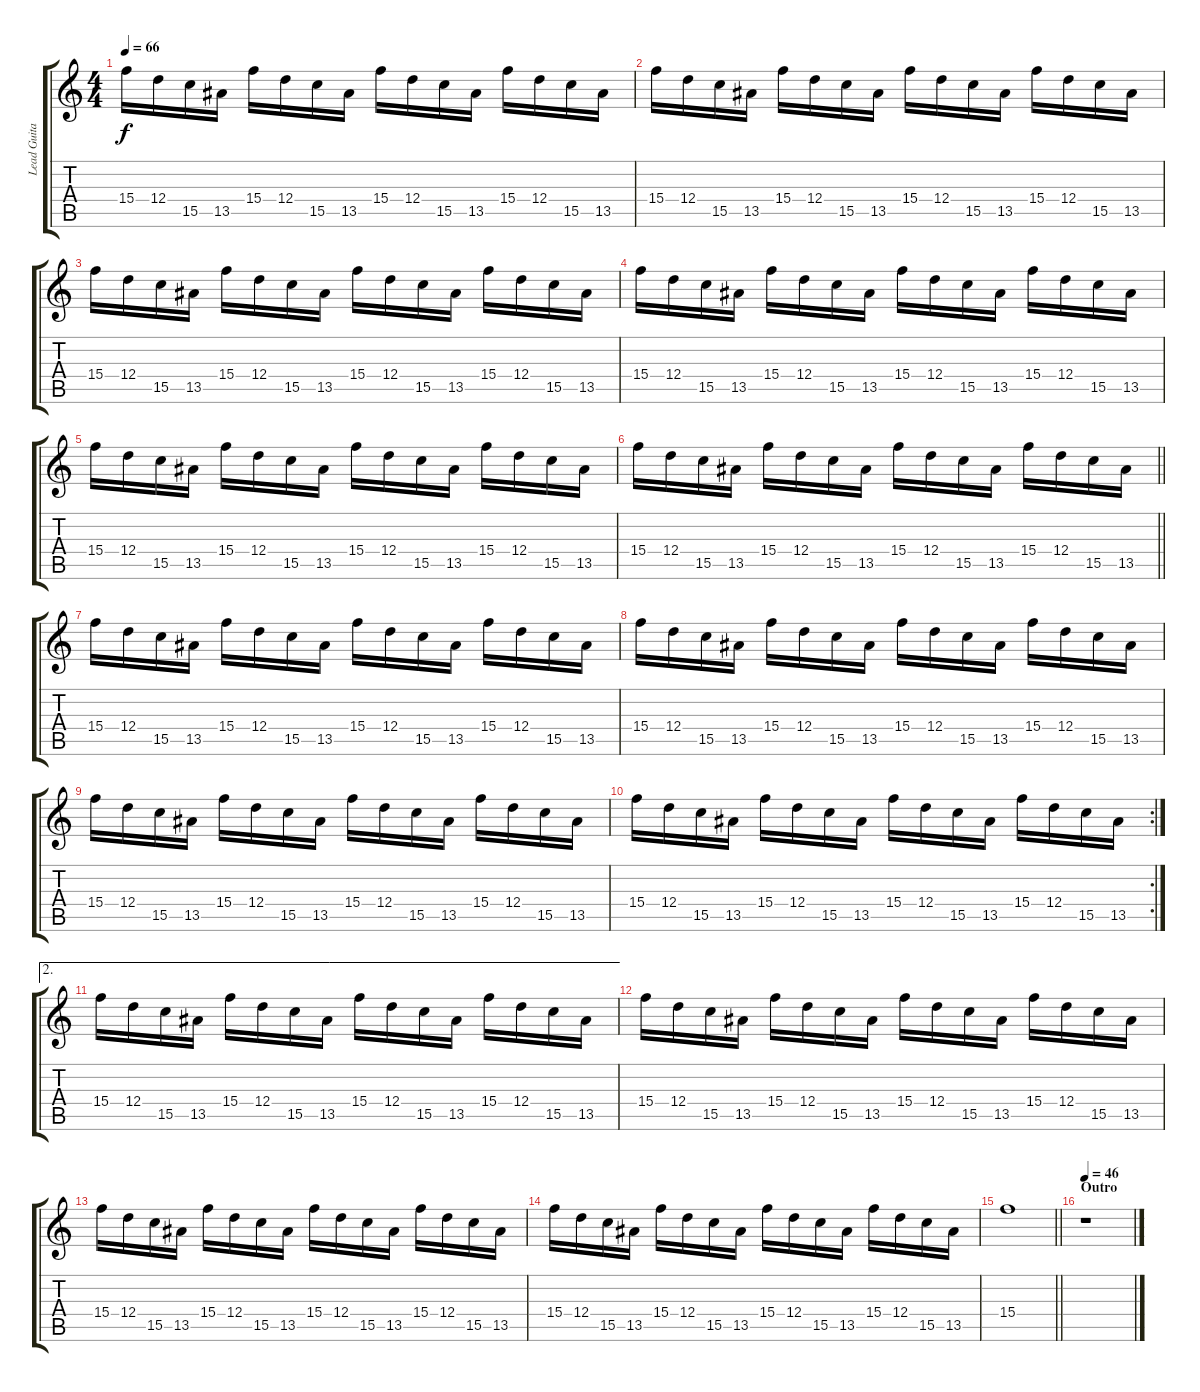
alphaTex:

\track ("Lead Guitar" "Lead Guita") {instrument distortionguitar}
\staff {score tabs}
\tuning (E4 B3 G3 D3 A2 E2) {hide}
\ts (4 4)
\tempo 66
\clef g2
\ks c
15.4.16{dy f volume 9} 12.4.16 15.5.16 13.5.16 15.4.16 12.4.16 15.5.16 13.5.16 15.4.16 12.4.16 15.5.16 13.5.16 15.4.16 12.4.16 15.5.16 13.5.16 |
15.4.16{volume 9} 12.4.16 15.5.16 13.5.16 15.4.16 12.4.16 15.5.16 13.5.16 15.4.16 12.4.16 15.5.16 13.5.16 15.4.16 12.4.16 15.5.16 13.5.16 |
15.4.16{volume 9} 12.4.16 15.5.16 13.5.16 15.4.16 12.4.16 15.5.16 13.5.16 15.4.16 12.4.16 15.5.16 13.5.16 15.4.16 12.4.16 15.5.16 13.5.16 |
15.4.16{volume 9} 12.4.16 15.5.16 13.5.16 15.4.16 12.4.16 15.5.16 13.5.16 15.4.16 12.4.16 15.5.16 13.5.16 15.4.16 12.4.16 15.5.16 13.5.16 |
15.4.16{volume 9} 12.4.16 15.5.16 13.5.16 15.4.16 12.4.16 15.5.16 13.5.16 15.4.16 12.4.16 15.5.16 13.5.16 15.4.16 12.4.16 15.5.16 13.5.16 |
\barLineRight lightlight
15.4.16{volume 9} 12.4.16 15.5.16 13.5.16 15.4.16 12.4.16 15.5.16 13.5.16 15.4.16 12.4.16 15.5.16 13.5.16 15.4.16 12.4.16 15.5.16 13.5.16 |
15.4.16{volume 9} 12.4.16 15.5.16 13.5.16 15.4.16 12.4.16 15.5.16 13.5.16 15.4.16 12.4.16 15.5.16 13.5.16 15.4.16 12.4.16 15.5.16 13.5.16 |
15.4.16{volume 9} 12.4.16 15.5.16 13.5.16 15.4.16 12.4.16 15.5.16 13.5.16 15.4.16 12.4.16 15.5.16 13.5.16 15.4.16 12.4.16 15.5.16 13.5.16 |
15.4.16{volume 9} 12.4.16 15.5.16 13.5.16 15.4.16 12.4.16 15.5.16 13.5.16 15.4.16 12.4.16 15.5.16 13.5.16 15.4.16 12.4.16 15.5.16 13.5.16 |
\rc 2
15.4.16{volume 9} 12.4.16 15.5.16 13.5.16 15.4.16 12.4.16 15.5.16 13.5.16 15.4.16 12.4.16 15.5.16 13.5.16 15.4.16 12.4.16 15.5.16 13.5.16 |
\ae 2
15.4.16{volume 9} 12.4.16 15.5.16 13.5.16 15.4.16 12.4.16 15.5.16 13.5.16 15.4.16 12.4.16 15.5.16 13.5.16 15.4.16 12.4.16 15.5.16 13.5.16 |
15.4.16{volume 9} 12.4.16 15.5.16 13.5.16 15.4.16 12.4.16 15.5.16 13.5.16 15.4.16 12.4.16 15.5.16 13.5.16 15.4.16 12.4.16 15.5.16 13.5.16 |
15.4.16{volume 9} 12.4.16 15.5.16 13.5.16 15.4.16 12.4.16 15.5.16 13.5.16 15.4.16 12.4.16 15.5.16 13.5.16 15.4.16 12.4.16 15.5.16 13.5.16 |
15.4.16{volume 9} 12.4.16 15.5.16 13.5.16 15.4.16 12.4.16 15.5.16 13.5.16 15.4.16 12.4.16 15.5.16 13.5.16 15.4.16 12.4.16 15.5.16 13.5.16 |
\barLineRight lightlight
15.4.1 |
\section ("" "Outro")
\tempo 46
r.1
